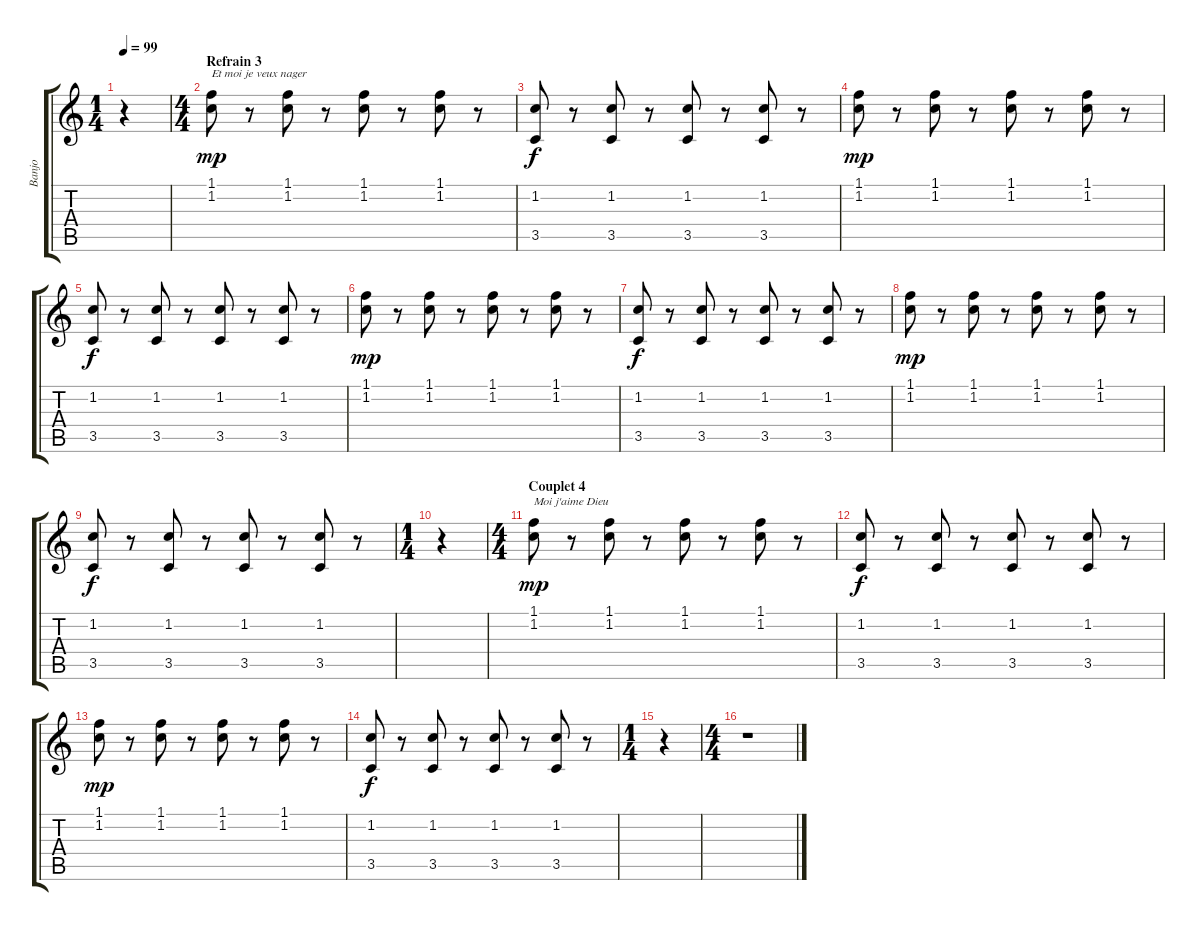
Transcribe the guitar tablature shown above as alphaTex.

\track ("Banjo" "Banjo") {instrument banjo}
\staff {score tabs}
\tuning (E4 B3 G3 D3 A2 E2) {hide}
\displaytranspose 12
\ts (1 4)
\tempo 99
\clef g2
\ks c
r.4{dy f} |
\ts (4 4)
\section ("" "Refrain 3")
(1.1 1.2).8{txt "Et moi je veux nager" dy mp volume 9} r.8 (1.1 1.2).8 r.8 (1.1 1.2).8 r.8 (1.1 1.2).8 r.8 |
(1.2 3.5).8{dy f} r.8 (1.2 3.5).8 r.8 (1.2 3.5).8 r.8 (1.2 3.5).8 r.8 |
(1.1 1.2).8{dy mp} r.8 (1.1 1.2).8 r.8 (1.1 1.2).8 r.8 (1.1 1.2).8 r.8 |
(1.2 3.5).8{dy f} r.8 (1.2 3.5).8 r.8 (1.2 3.5).8 r.8 (1.2 3.5).8 r.8 |
(1.1 1.2).8{dy mp} r.8 (1.1 1.2).8 r.8 (1.1 1.2).8 r.8 (1.1 1.2).8 r.8 |
(1.2 3.5).8{dy f} r.8 (1.2 3.5).8 r.8 (1.2 3.5).8 r.8 (1.2 3.5).8 r.8 |
(1.1 1.2).8{dy mp} r.8 (1.1 1.2).8 r.8 (1.1 1.2).8 r.8 (1.1 1.2).8 r.8 |
(1.2 3.5).8{dy f} r.8 (1.2 3.5).8 r.8 (1.2 3.5).8 r.8 (1.2 3.5).8 r.8 |
\ts (1 4)
r.4 |
\ts (4 4)
\section ("" "Couplet 4")
(1.1 1.2).8{txt "Moi j'aime Dieu" dy mp volume 13} r.8 (1.1 1.2).8 r.8 (1.1 1.2).8 r.8 (1.1 1.2).8 r.8 |
(1.2 3.5).8{dy f} r.8 (1.2 3.5).8 r.8 (1.2 3.5).8 r.8 (1.2 3.5).8 r.8 |
(1.1 1.2).8{dy mp} r.8 (1.1 1.2).8 r.8 (1.1 1.2).8 r.8 (1.1 1.2).8 r.8 |
(1.2 3.5).8{dy f} r.8 (1.2 3.5).8 r.8 (1.2 3.5).8 r.8 (1.2 3.5).8 r.8 |
\ts (1 4)
r.4 |
\ts (4 4)
r.1
